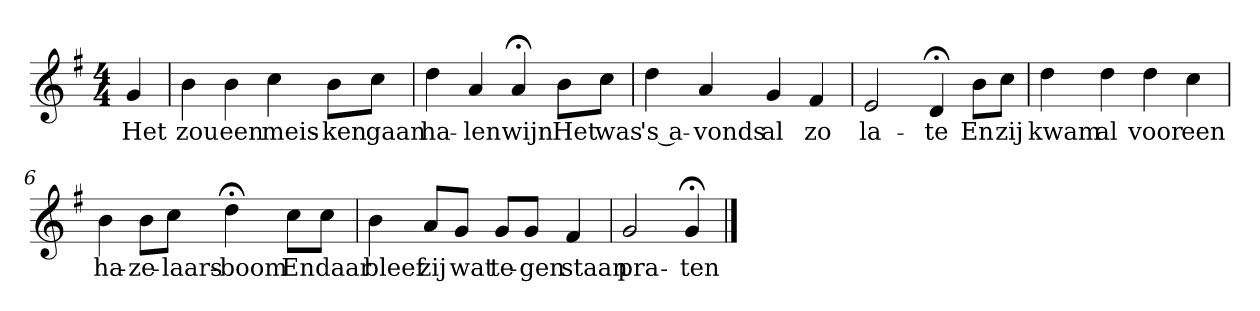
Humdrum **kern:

**kern	**text
*part1	*part1
*staff1	*staff1
*k[f#]	*
*G:	*
*M4/4	*
*MM120	*
=	=
4g	Het
=1	=1
4b	zou
4b	een
4cc	meis-
8bL	-ken
8ccJ	gaan
=2	=2
4dd	ha-
4a	-len
4a;<	wijn
8bL	Het
8ccJ	was
=3	=3
4dd	's a-
4a	-vonds
4g	al
4f#	zo
=4	=4
2e	la-
4d;<	-te
8bL	En
8ccJ	zij
=5	=5
4dd	kwam
4dd	al
4dd	voor
4cc	een
=6	=6
4b	ha-
8bL	-ze-
8ccJ	-laars-
4dd;<	-boom
8ccL	En
8ccJ	daar
=7	=7
4b	bleef
8aL	zij
8gJ	wat
8gL	te-
8gJ	-gen
4f#	staan
=8	=8
2g	pra-
4g;<	-ten
==	==
*-	*-
